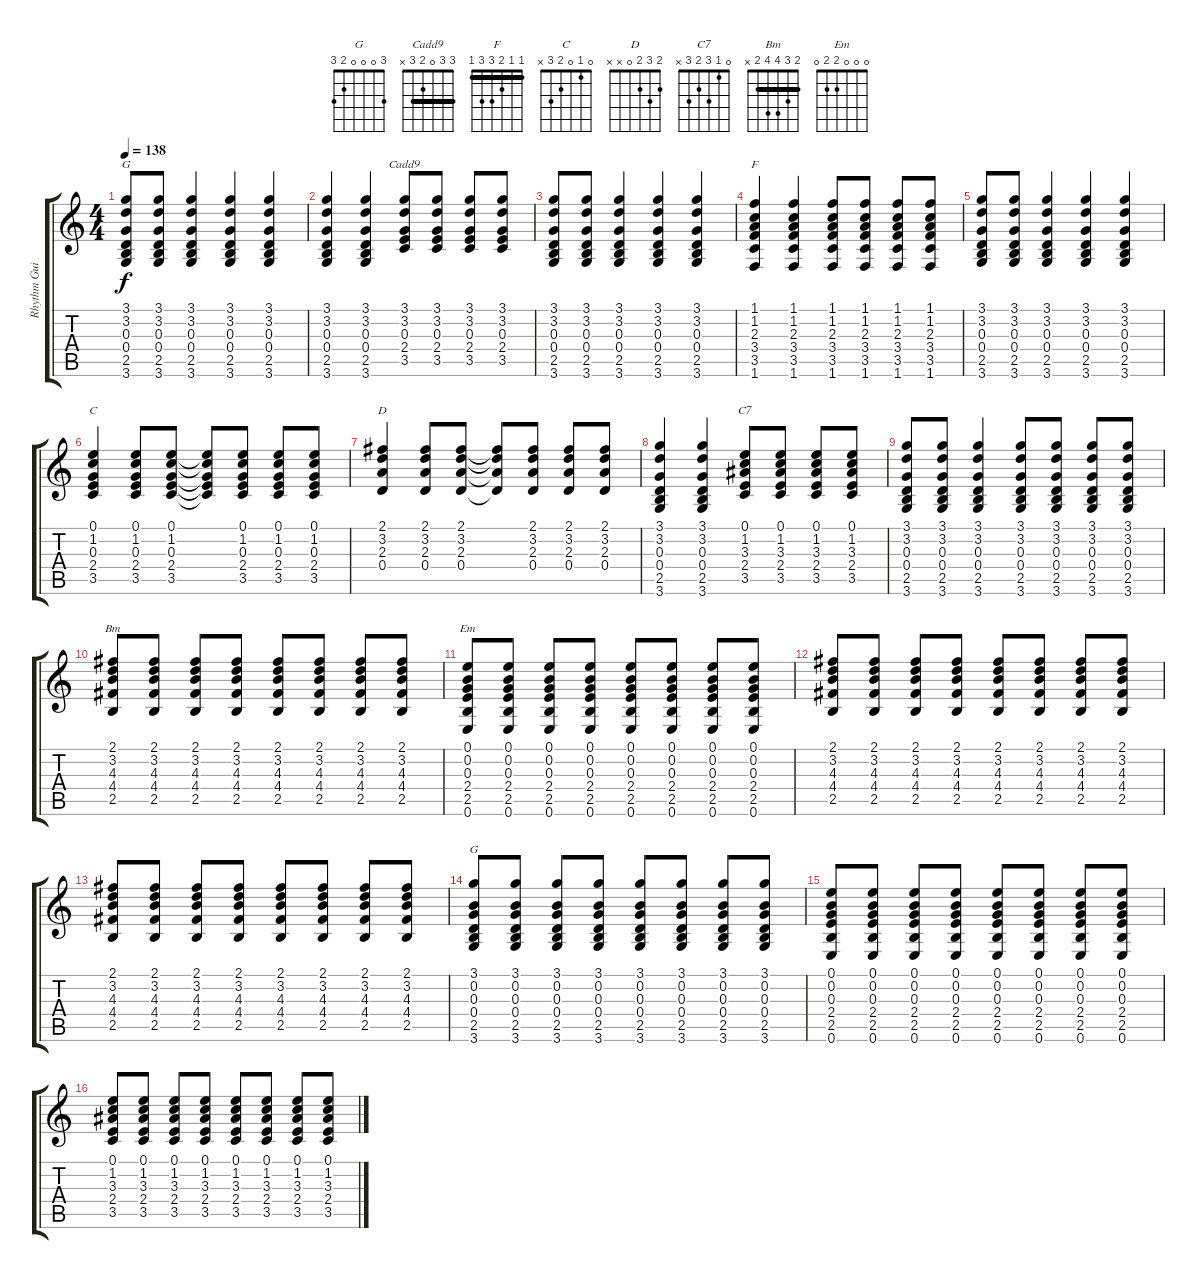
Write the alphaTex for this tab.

\track ("Rhythm Guitar (John Lennon)" "Rhythm Gui") {instrument acousticguitarsteel}
\staff {score tabs}
\tuning (E4 B3 G3 D3 A2 E2) {hide}
\chord ("G" 3 3 0 0 2 3) {barre 3}
\chord ("Cadd9" 3 3 0 2 3 x) {barre 3}
\chord ("F" 1 1 2 3 3 1) {barre 1}
\chord ("C" 0 1 0 2 3 x)
\chord ("D" 2 3 2 0 x x)
\chord ("C7" 0 1 3 2 3 x)
\chord ("Bm" 2 3 4 4 2 x) {barre 2}
\chord ("Em" 0 0 0 2 2 0)
\chord ("G" 3 0 0 0 2 3)
\ts (4 4)
\tempo 138
\clef g2
\ks c
(3.1 3.2 0.3 0.4 2.5 3.6).8{ch "G" dy f} (3.1 3.2 0.3 0.4 2.5 3.6).8 (3.1 3.2 0.3 0.4 2.5 3.6).4 (3.1 3.2 0.3 0.4 2.5 3.6).4 (3.1 3.2 0.3 0.4 2.5 3.6).4 |
(3.1 3.2 0.3 0.4 2.5 3.6).4 (3.1 3.2 0.3 0.4 2.5 3.6).4 (3.1 3.2 0.3 2.4 3.5).8{ch "Cadd9"} (3.1 3.2 0.3 2.4 3.5).8 (3.1 3.2 0.3 2.4 3.5).8 (3.1 3.2 0.3 2.4 3.5).8 |
(3.1 3.2 0.3 0.4 2.5 3.6).8 (3.1 3.2 0.3 0.4 2.5 3.6).8 (3.1 3.2 0.3 0.4 2.5 3.6).4 (3.1 3.2 0.3 0.4 2.5 3.6).4 (3.1 3.2 0.3 0.4 2.5 3.6).4 |
(1.1 1.2 2.3 3.4 3.5 1.6).4{ch "F"} (1.1 1.2 2.3 3.4 3.5 1.6).4 (1.1 1.2 2.3 3.4 3.5 1.6).8 (1.1 1.2 2.3 3.4 3.5 1.6).8 (1.1 1.2 2.3 3.4 3.5 1.6).8 (1.1 1.2 2.3 3.4 3.5 1.6).8 |
(3.1 3.2 0.3 0.4 2.5 3.6).8 (3.1 3.2 0.3 0.4 2.5 3.6).8 (3.1 3.2 0.3 0.4 2.5 3.6).4 (3.1 3.2 0.3 0.4 2.5 3.6).4 (3.1 3.2 0.3 0.4 2.5 3.6).4 |
(0.1 1.2 0.3 2.4 3.5).4{ch "C"} (0.1 1.2 0.3 2.4 3.5).8 (0.1 1.2 0.3 2.4 3.5).8 (0.1{t} 1.2{t} 0.3{t} 2.4{t} 3.5{t}).8 (0.1 1.2 0.3 2.4 3.5).8 (0.1 1.2 0.3 2.4 3.5).8 (0.1 1.2 0.3 2.4 3.5).8 |
(2.1 3.2 2.3 0.4).4{ch "D"} (2.1 3.2 2.3 0.4).8 (2.1 3.2 2.3 0.4).8 (2.1{t} 3.2{t} 2.3{t} 0.4{t}).8 (2.1 3.2 2.3 0.4).8 (2.1 3.2 2.3 0.4).8 (2.1 3.2 2.3 0.4).8 |
(3.1 3.2 0.3 0.4 2.5 3.6).4 (3.1 3.2 0.3 0.4 2.5 3.6).4 (0.1 1.2 3.3 2.4 3.5).8{ch "C7"} (0.1 1.2 3.3 2.4 3.5).8 (0.1 1.2 3.3 2.4 3.5).8 (0.1 1.2 3.3 2.4 3.5).8 |
(3.1 3.2 0.3 0.4 2.5 3.6).8 (3.1 3.2 0.3 0.4 2.5 3.6).8 (3.1 3.2 0.3 0.4 2.5 3.6).4 (3.1 3.2 0.3 0.4 2.5 3.6).8 (3.1 3.2 0.3 0.4 2.5 3.6).8 (3.1 3.2 0.3 0.4 2.5 3.6).8 (3.1 3.2 0.3 0.4 2.5 3.6).8 |
(2.1 3.2 4.3 4.4 2.5).8{ch "Bm"} (2.1 3.2 4.3 4.4 2.5).8 (2.1 3.2 4.3 4.4 2.5).8 (2.1 3.2 4.3 4.4 2.5).8 (2.1 3.2 4.3 4.4 2.5).8 (2.1 3.2 4.3 4.4 2.5).8 (2.1 3.2 4.3 4.4 2.5).8 (2.1 3.2 4.3 4.4 2.5).8 |
(0.1 0.2 0.3 2.4 2.5 0.6).8{ch "Em"} (0.1 0.2 0.3 2.4 2.5 0.6).8 (0.1 0.2 0.3 2.4 2.5 0.6).8 (0.1 0.2 0.3 2.4 2.5 0.6).8 (0.1 0.2 0.3 2.4 2.5 0.6).8 (0.1 0.2 0.3 2.4 2.5 0.6).8 (0.1 0.2 0.3 2.4 2.5 0.6).8 (0.1 0.2 0.3 2.4 2.5 0.6).8 |
(2.1 3.2 4.3 4.4 2.5).8 (2.1 3.2 4.3 4.4 2.5).8 (2.1 3.2 4.3 4.4 2.5).8 (2.1 3.2 4.3 4.4 2.5).8 (2.1 3.2 4.3 4.4 2.5).8 (2.1 3.2 4.3 4.4 2.5).8 (2.1 3.2 4.3 4.4 2.5).8 (2.1 3.2 4.3 4.4 2.5).8 |
(2.1 3.2 4.3 4.4 2.5).8 (2.1 3.2 4.3 4.4 2.5).8 (2.1 3.2 4.3 4.4 2.5).8 (2.1 3.2 4.3 4.4 2.5).8 (2.1 3.2 4.3 4.4 2.5).8 (2.1 3.2 4.3 4.4 2.5).8 (2.1 3.2 4.3 4.4 2.5).8 (2.1 3.2 4.3 4.4 2.5).8 |
(3.1 0.2 0.3 0.4 2.5 3.6).8{ch "G"} (3.1 0.2 0.3 0.4 2.5 3.6).8 (3.1 0.2 0.3 0.4 2.5 3.6).8 (3.1 0.2 0.3 0.4 2.5 3.6).8 (3.1 0.2 0.3 0.4 2.5 3.6).8 (3.1 0.2 0.3 0.4 2.5 3.6).8 (3.1 0.2 0.3 0.4 2.5 3.6).8 (3.1 0.2 0.3 0.4 2.5 3.6).8 |
(0.1 0.2 0.3 2.4 2.5 0.6).8 (0.1 0.2 0.3 2.4 2.5 0.6).8 (0.1 0.2 0.3 2.4 2.5 0.6).8 (0.1 0.2 0.3 2.4 2.5 0.6).8 (0.1 0.2 0.3 2.4 2.5 0.6).8 (0.1 0.2 0.3 2.4 2.5 0.6).8 (0.1 0.2 0.3 2.4 2.5 0.6).8 (0.1 0.2 0.3 2.4 2.5 0.6).8 |
(0.1 1.2 3.3 2.4 3.5).8 (0.1 1.2 3.3 2.4 3.5).8 (0.1 1.2 3.3 2.4 3.5).8 (0.1 1.2 3.3 2.4 3.5).8 (0.1 1.2 3.3 2.4 3.5).8 (0.1 1.2 3.3 2.4 3.5).8 (0.1 1.2 3.3 2.4 3.5).8 (0.1 1.2 3.3 2.4 3.5).8
